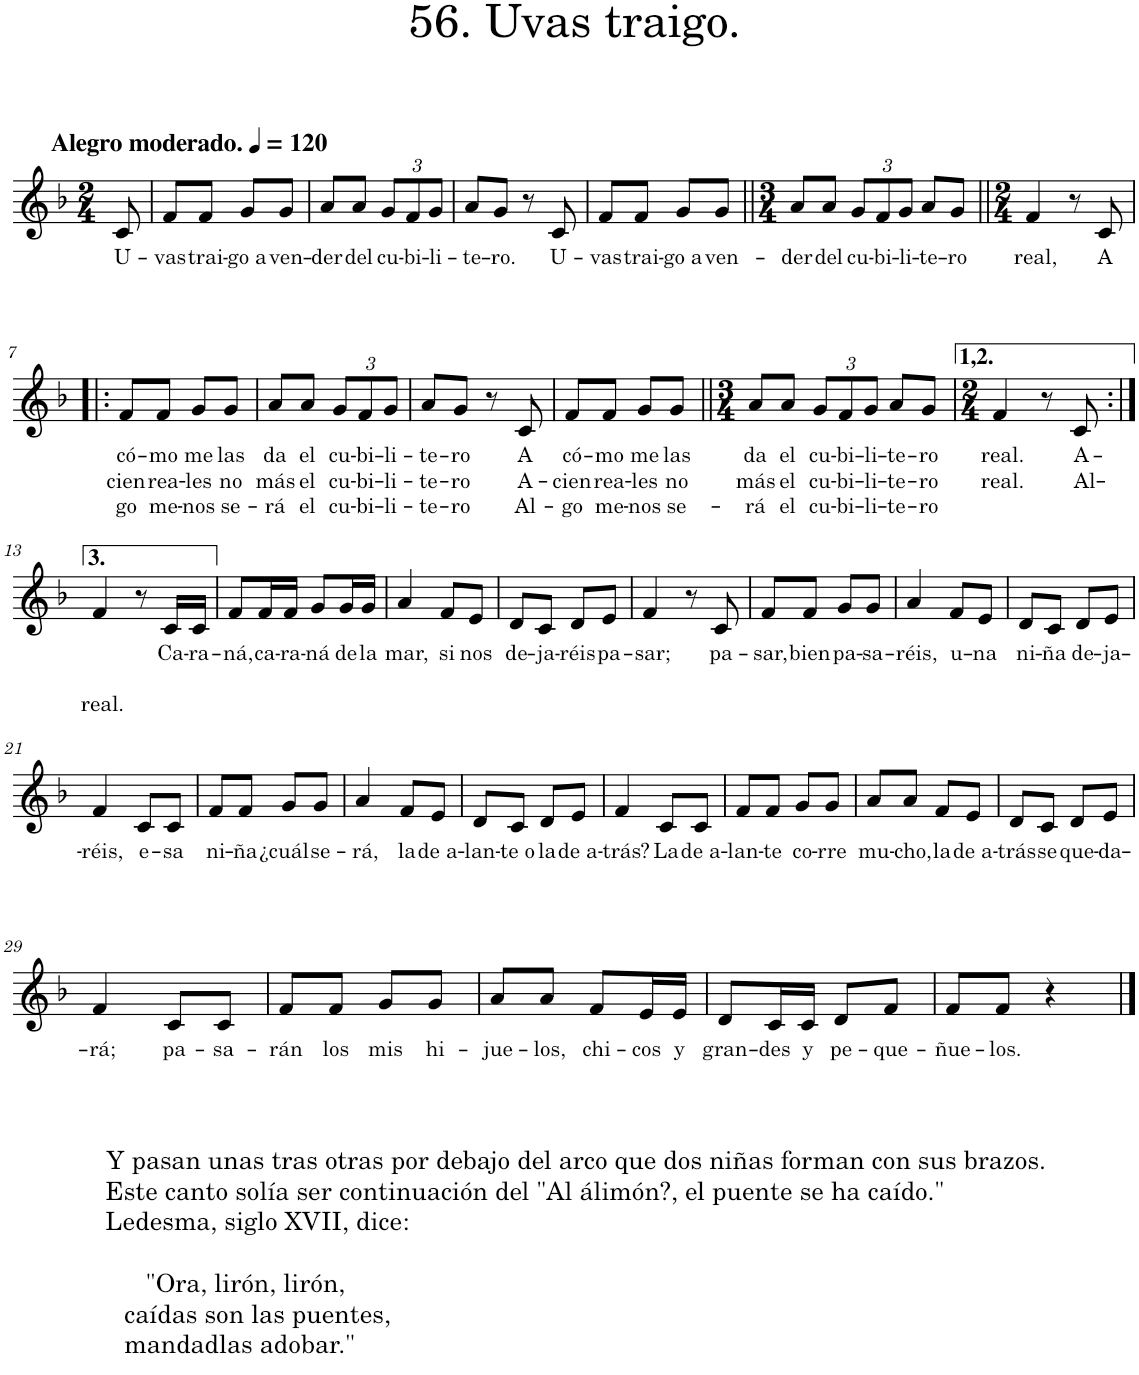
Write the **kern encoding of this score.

**kern	**text	**text	**text
*part1	*part1	*part1	*part1
*staff1	*staff1	*staff1	*staff1
*I"Piano	*	*	*
*I'Pno.	*	*	*
*clefG2	*	*	*
*k[b-]	*	*	*
*M2/4	*	*	*
*MM120	*	*	*
=	=	=	=
!LO:TX:a:B:t=Alegro moderado.	!	!	!
!	!LO:LY:b	!	!
8c/	U-	.	.
=1	=1	=1	=1
!	!LO:LY:b	!	!
8f/L	-vas	.	.
!	!LO:LY:b	!	!
8f/J	trai-	.	.
!	!LO:LY:b	!	!
8g/L	-go a	.	.
!	!LO:LY:b	!	!
8g/J	ven-	.	.
=2	=2	=2	=2
!	!LO:LY:b	!	!
8a/L	-der	.	.
!	!LO:LY:b	!	!
8a/J	del	.	.
*Xbrackettup	*	*	*
!	!LO:LY:b	!	!
12g/L	cu-	.	.
!	!LO:LY:b	!	!
12f/	-bi-	.	.
!	!LO:LY:b	!	!
12g/J	-li-	.	.
=3	=3	=3	=3
!	!LO:LY:b	!	!
8a/L	-te-	.	.
!	!LO:LY:b	!	!
8g/J	-ro.	.	.
8r	.	.	.
!	!LO:LY:b	!	!
8c/	U-	.	.
=4	=4	=4	=4
!	!LO:LY:b	!	!
8f/L	-vas	.	.
!	!LO:LY:b	!	!
8f/J	trai-	.	.
!	!LO:LY:b	!	!
8g/L	-go a	.	.
!	!LO:LY:b	!	!
8g/J	ven-	.	.
=5||	=5||	=5||	=5||
*M3/4	*	*	*
!	!LO:LY:b	!	!
8a/L	-der	.	.
!	!LO:LY:b	!	!
8a/J	del	.	.
!	!LO:LY:b	!	!
12g/L	cu-	.	.
!	!LO:LY:b	!	!
12f/	-bi-	.	.
!	!LO:LY:b	!	!
12g/J	-li-	.	.
!	!LO:LY:b	!	!
8a/L	-te-	.	.
!	!LO:LY:b	!	!
8g/J	-ro	.	.
=6||	=6||	=6||	=6||
*M2/4	*	*	*
!	!LO:LY:b	!	!
4f/	real,	.	.
8r	.	.	.
!	!LO:LY:b	!	!
8c/	A	.	.
!!LO:LB:g=z
=7!|:	=7!|:	=7!|:	=7!|:
!	!LO:LY:b	!LO:LY:b	!LO:LY:b
8f/L	có-	cien	go
!	!LO:LY:b	!LO:LY:b	!LO:LY:b
8f/J	-mo	rea-	me-
!	!LO:LY:b	!LO:LY:b	!LO:LY:b
8g/L	me	-les	-nos
!	!LO:LY:b	!LO:LY:b	!LO:LY:b
8g/J	las	no	se-
=8	=8	=8	=8
!	!LO:LY:b	!LO:LY:b	!LO:LY:b
8a/L	da	más	-rá
!	!LO:LY:b	!LO:LY:b	!LO:LY:b
8a/J	el	el	el
!	!LO:LY:b	!LO:LY:b	!LO:LY:b
12g/L	cu-	cu-	cu-
!	!LO:LY:b	!LO:LY:b	!LO:LY:b
12f/	-bi-	-bi-	-bi-
!	!LO:LY:b	!LO:LY:b	!LO:LY:b
12g/J	-li-	-li-	-li-
=9	=9	=9	=9
!	!LO:LY:b	!LO:LY:b	!LO:LY:b
8a/L	-te-	-te-	-te-
!	!LO:LY:b	!LO:LY:b	!LO:LY:b
8g/J	-ro	-ro	-ro
8r	.	.	.
!	!LO:LY:b	!LO:LY:b	!LO:LY:b
8c/	A	A-	Al-
=10	=10	=10	=10
!	!LO:LY:b	!LO:LY:b	!LO:LY:b
8f/L	có-	-cien	-go
!	!LO:LY:b	!LO:LY:b	!LO:LY:b
8f/J	-mo	rea-	me-
!	!LO:LY:b	!LO:LY:b	!LO:LY:b
8g/L	me	-les	-nos
!	!LO:LY:b	!LO:LY:b	!LO:LY:b
8g/J	las	no	se-
=11||	=11||	=11||	=11||
*M3/4	*	*	*
!	!LO:LY:b	!LO:LY:b	!LO:LY:b
8a/L	da	más	-rá
!	!LO:LY:b	!LO:LY:b	!LO:LY:b
8a/J	el	el	el
!	!LO:LY:b	!LO:LY:b	!LO:LY:b
12g/L	cu-	cu-	cu-
!	!LO:LY:b	!LO:LY:b	!LO:LY:b
12f/	-bi-	-bi-	-bi-
!	!LO:LY:b	!LO:LY:b	!LO:LY:b
12g/J	-li-	-li-	-li-
!	!LO:LY:b	!LO:LY:b	!LO:LY:b
8a/L	-te-	-te-	-te-
!	!LO:LY:b	!LO:LY:b	!LO:LY:b
8g/J	-ro	-ro	-ro
=12	=12	=12	=12
*M2/4	*	*	*
!	!LO:LY:b	!LO:LY:b	!
4f/	real.	real.	.
8r	.	.	.
!	!LO:LY:b	!LO:LY:b	!
8c/	A-	Al-	.
!!LO:LB:g=z
=13:|!	=13:|!	=13:|!	=13:|!
!	!	!	!LO:LY:b
4f/	.	.	real.
8r	.	.	.
!	!LO:LY:b	!	!
16c/LL	Ca-	.	.
!	!LO:LY:b	!	!
16c/JJ	-ra-	.	.
=14	=14	=14	=14
!	!LO:LY:b	!	!
8f/L	-ná,	.	.
!	!LO:LY:b	!	!
16f/L	ca-	.	.
!	!LO:LY:b	!	!
16f/JJ	-ra-	.	.
!	!LO:LY:b	!	!
8g/L	-ná	.	.
!	!LO:LY:b	!	!
16g/L	de	.	.
!	!LO:LY:b	!	!
16g/JJ	la	.	.
=15	=15	=15	=15
!	!LO:LY:b	!	!
4a/	mar,	.	.
!	!LO:LY:b	!	!
8f/L	si	.	.
!	!LO:LY:b	!	!
8e/J	nos	.	.
=16	=16	=16	=16
!	!LO:LY:b	!	!
8d/L	de-	.	.
!	!LO:LY:b	!	!
8c/J	-ja-	.	.
!	!LO:LY:b	!	!
8d/L	-réis	.	.
!	!LO:LY:b	!	!
8e/J	pa-	.	.
=17	=17	=17	=17
!	!LO:LY:b	!	!
4f/	-sar;	.	.
8r	.	.	.
!	!LO:LY:b	!	!
8c/	pa-	.	.
=18	=18	=18	=18
!	!LO:LY:b	!	!
8f/L	-sar,	.	.
!	!LO:LY:b	!	!
8f/J	bien	.	.
!	!LO:LY:b	!	!
8g/L	pa-	.	.
!	!LO:LY:b	!	!
8g/J	-sa-	.	.
=19	=19	=19	=19
!	!LO:LY:b	!	!
4a/	-réis,	.	.
!	!LO:LY:b	!	!
8f/L	u-	.	.
!	!LO:LY:b	!	!
8e/J	-na	.	.
=20	=20	=20	=20
!	!LO:LY:b	!	!
8d/L	ni-	.	.
!	!LO:LY:b	!	!
8c/J	-ña	.	.
!	!LO:LY:b	!	!
8d/L	de-	.	.
!	!LO:LY:b	!	!
8e/J	-ja-	.	.
!!LO:LB:g=z
=21	=21	=21	=21
!	!LO:LY:b	!	!
4f/	-réis,	.	.
!	!LO:LY:b	!	!
8c/L	e-	.	.
!	!LO:LY:b	!	!
8c/J	-sa	.	.
=22	=22	=22	=22
!	!LO:LY:b	!	!
8f/L	ni-	.	.
!	!LO:LY:b	!	!
8f/J	-ña	.	.
!	!LO:LY:b	!	!
8g/L	¿cuál	.	.
!	!LO:LY:b	!	!
8g/J	se-	.	.
=23	=23	=23	=23
!	!LO:LY:b	!	!
4a/	-rá,	.	.
!	!LO:LY:b	!	!
8f/L	la	.	.
!	!LO:LY:b	!	!
8e/J	de a-	.	.
=24	=24	=24	=24
!	!LO:LY:b	!	!
8d/L	-lan-	.	.
!	!LO:LY:b	!	!
8c/J	-te o	.	.
!	!LO:LY:b	!	!
8d/L	la	.	.
!	!LO:LY:b	!	!
8e/J	de a-	.	.
=25	=25	=25	=25
!	!LO:LY:b	!	!
4f/	-trás?	.	.
!	!LO:LY:b	!	!
8c/L	La	.	.
!	!LO:LY:b	!	!
8c/J	de a-	.	.
=26	=26	=26	=26
!	!LO:LY:b	!	!
8f/L	-lan-	.	.
!	!LO:LY:b	!	!
8f/J	-te	.	.
!	!LO:LY:b	!	!
8g/L	co-	.	.
!	!LO:LY:b	!	!
8g/J	-rre	.	.
=27	=27	=27	=27
!	!LO:LY:b	!	!
8a/L	mu-	.	.
!	!LO:LY:b	!	!
8a/J	-cho,	.	.
!	!LO:LY:b	!	!
8f/L	la	.	.
!	!LO:LY:b	!	!
8e/J	de a-	.	.
=28	=28	=28	=28
!	!LO:LY:b	!	!
8d/L	-trás	.	.
!	!LO:LY:b	!	!
8c/J	se	.	.
!	!LO:LY:b	!	!
8d/L	que-	.	.
!	!LO:LY:b	!	!
8e/J	-da-	.	.
!!LO:LB:g=z
=29	=29	=29	=29
!LO:TX:b:t=Y pasan unas tras otras por debajo del arco que dos niñas forman con sus brazos.	!	!	!
!LO:TX:b:t=Este canto solía ser continuación del "Al álimón?, el puente se ha caído."	!	!	!
!LO:TX:b:t=Ledesma, siglo XVII, dice&colon;	!	!	!
!	!LO:LY:b	!	!
4f/	-rá;	.	.
!	!LO:LY:b	!	!
8c/L	pa-	.	.
!	!LO:LY:b	!	!
8c/J	-sa-	.	.
=30	=30	=30	=30
!	!LO:LY:b	!	!
8f/L	-rán	.	.
!	!LO:LY:b	!	!
8f/J	los	.	.
!	!LO:LY:b	!	!
8g/L	mis	.	.
!LO:TX:b:t="Ora, lirón, lirón,	!	!	!
!LO:TX:b:t=caídas son las puentes,	!	!	!
!LO:TX:b:t=mandadlas adobar."	!	!	!
!	!LO:LY:b	!	!
8g/J	hi-	.	.
=31	=31	=31	=31
!	!LO:LY:b	!	!
8a/L	-jue-	.	.
!	!LO:LY:b	!	!
8a/J	-los,	.	.
!	!LO:LY:b	!	!
8f/L	chi-	.	.
!	!LO:LY:b	!	!
16e/L	-cos	.	.
!	!LO:LY:b	!	!
16e/JJ	y	.	.
=32	=32	=32	=32
!	!LO:LY:b	!	!
8d/L	gran-	.	.
!	!LO:LY:b	!	!
16c/L	-des	.	.
!	!LO:LY:b	!	!
16c/JJ	y	.	.
!	!LO:LY:b	!	!
8d/L	pe-	.	.
!	!LO:LY:b	!	!
8f/J	-que-	.	.
=33	=33	=33	=33
!	!LO:LY:b	!	!
8f/L	-ñue-	.	.
!	!LO:LY:b	!	!
8f/J	-los.	.	.
4r	.	.	.
==	==	==	==
*-	*-	*-	*-
